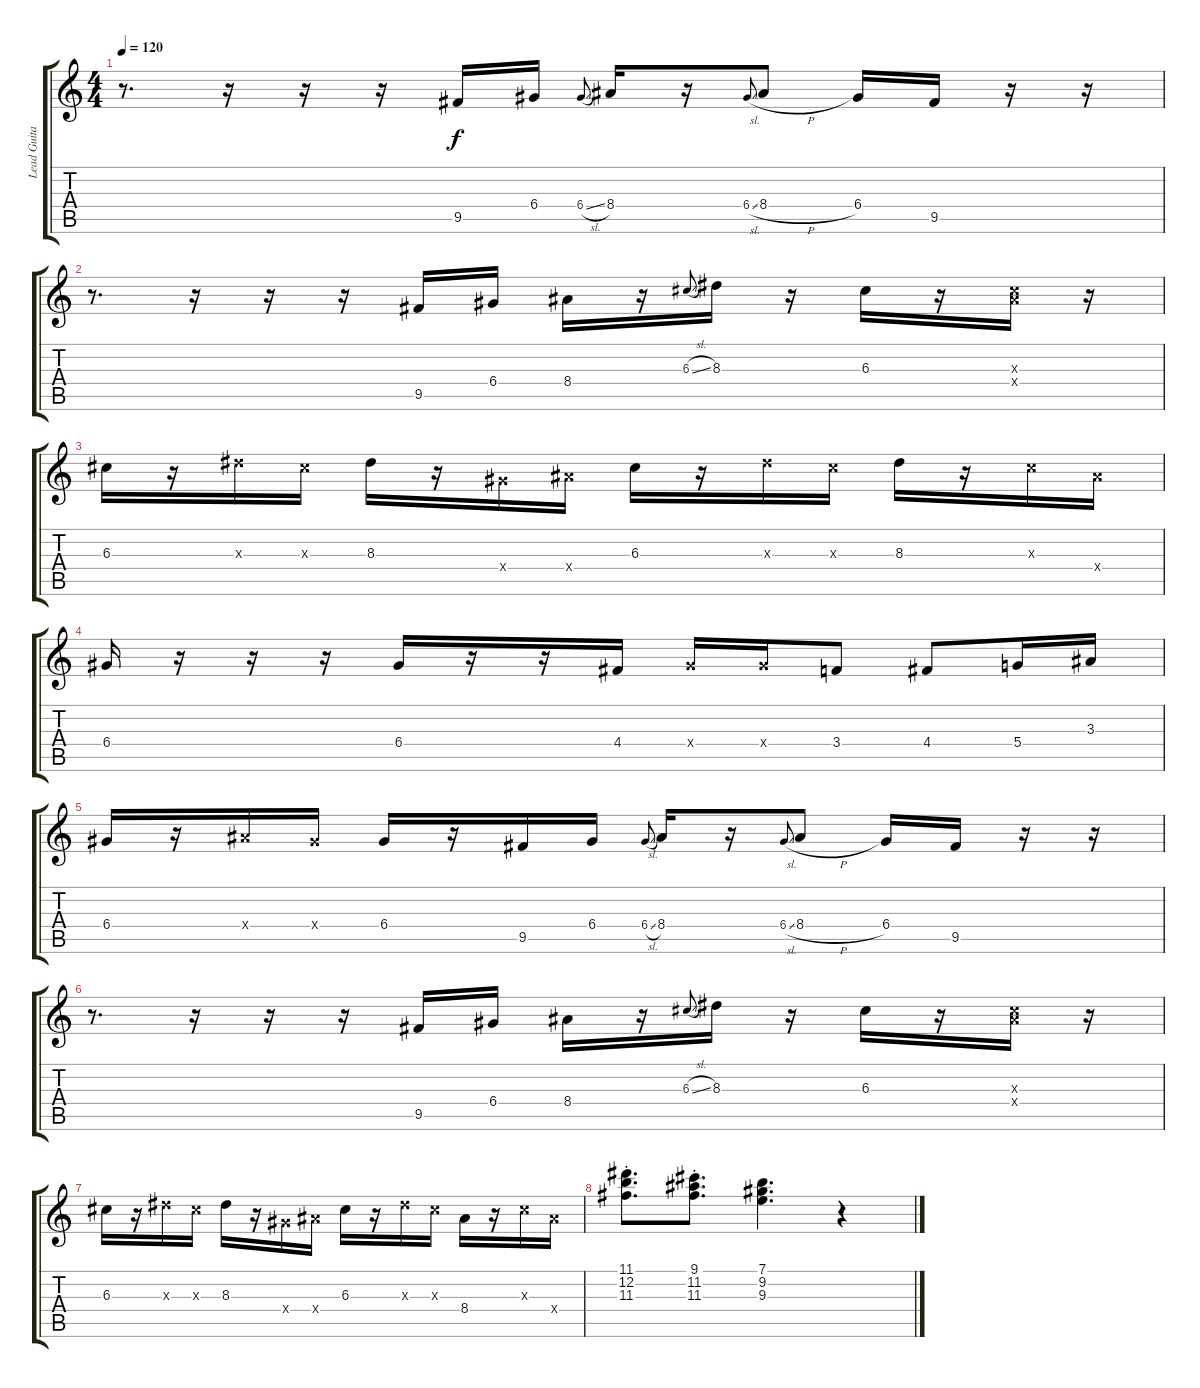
\track ("Lead Guitar" "Lead Guita") {instrument electricguitarclean}
\staff {score tabs}
\tuning (E4 B3 G3 D3 A2 E2) {hide}
\ts (4 4)
\tempo 120
\clef g2
\ks c
r.8{d dy f} r.16 r.16 r.16 9.5.16 6.4.16 6.4{sl}.8{gr onbeat} 8.4.16 r.16 6.4{sl}.8{gr onbeat} 8.4{h}.8 6.4.16 9.5.16 r.16 r.16 |
r.8{d} r.16 r.16 r.16 9.5.16 6.4.16 8.4.16 r.16 6.3{sl}.8{gr onbeat} 8.3.16 r.16 6.3.16 r.16 (6.3{x} 8.4{x}).16 r.16 |
6.3.16 r.16 8.3{x}.16 6.3{x}.16 8.3.16 r.16 6.4{x}.16 8.4{x}.16 6.3.16 r.16 8.3{x}.16 6.3{x}.16 8.3.16 r.16 6.3{x}.16 8.4{x}.16 |
6.4.16 r.16 r.16 r.16 6.4.16 r.16 r.16 4.4.16 6.4{x}.16 6.4{x}.16 3.4.8 4.4.8 5.4.16 3.3.16 |
6.4.16 r.16 8.4{x}.16 6.4{x}.16 6.4.16 r.16 9.5.16 6.4.16 6.4{sl}.8{gr onbeat} 8.4.16 r.16 6.4{sl}.8{gr onbeat} 8.4{h}.8 6.4.16 9.5.16 r.16 r.16 |
r.8{d} r.16 r.16 r.16 9.5.16 6.4.16 8.4.16 r.16 6.3{sl}.8{gr onbeat} 8.3.16 r.16 6.3.16 r.16 (6.3{x} 8.4{x}).16 r.16 |
6.3.16 r.16 8.3{x}.16 6.3{x}.16 8.3.16 r.16 6.4{x}.16 8.4{x}.16 6.3.16 r.16 8.3{x}.16 6.3{x}.16 8.4.16 r.16 6.3{x}.16 8.4{x}.16 |
(11.1{st} 12.2{st} 11.3{st}).8{d} (9.1{st} 11.2{st} 11.3{st}).8{d} (7.1 9.2 9.3).4{d} r.4
